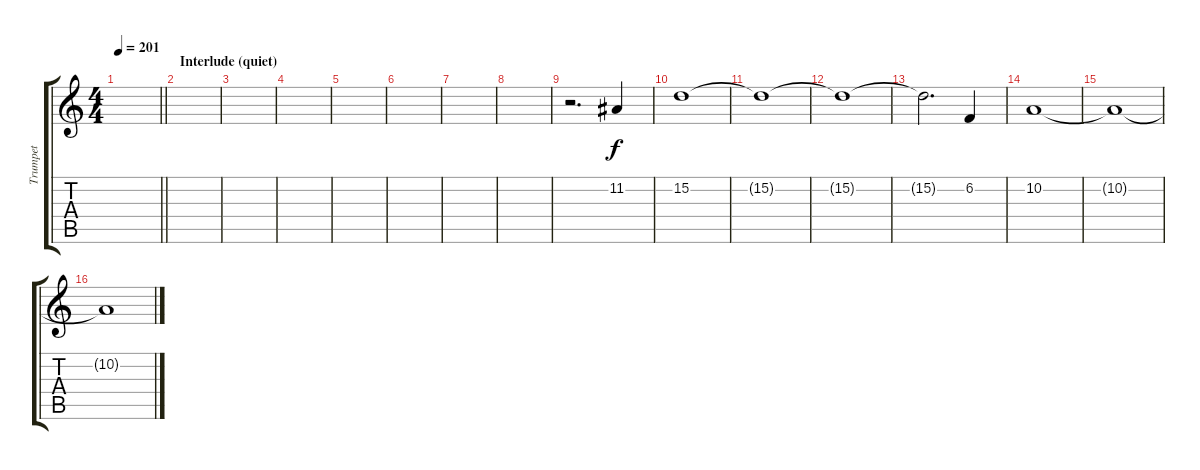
\track ("Trumpet" "Trumpet") {instrument trombone}
\staff {score tabs}
\tuning (E4 B3 G3 D3 A2 E2) {hide}
\ts (4 4)
\tempo 201
\clef g2
\barLineRight lightlight
\ks c
|
\section ("" "Interlude (quiet)")
|
|
|
|
|
|
|
r.2{d volume 0 instrument electricpiano1} 11.2.4 |
15.2.1 |
15.2{t}.1 |
15.2{t}.1 |
15.2{t}.2{d} 6.2.4 |
10.2.1 |
10.2{t}.1 |
10.2{t}.1
